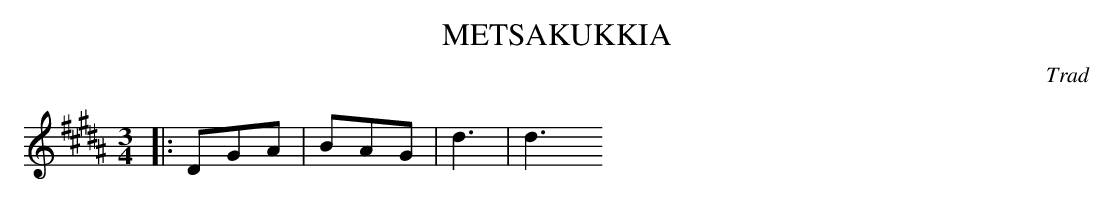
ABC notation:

X:1
T:METSAKUKKIA
M:3/4
C:Trad
K:B Flat
|:DGA|BAG|d3|d3
